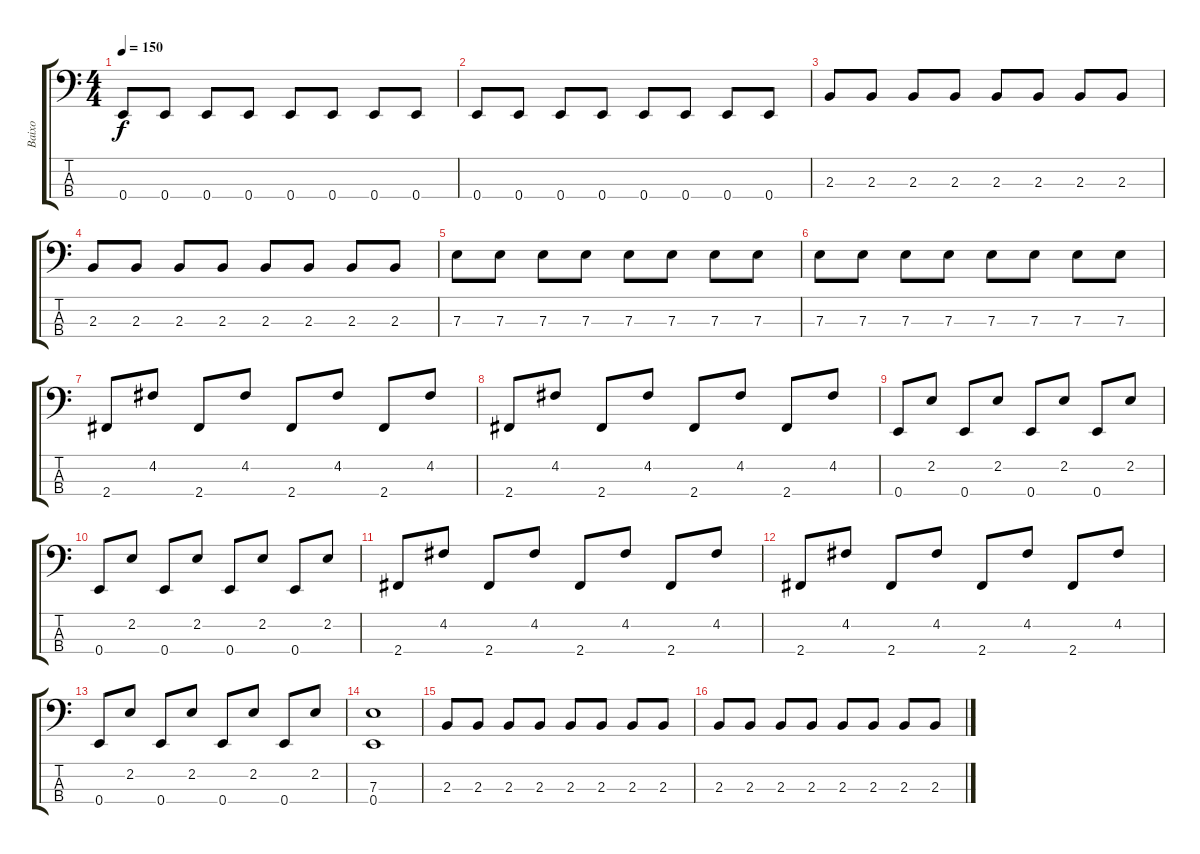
\track ("Baixo" "Baixo") {instrument electricbassfinger}
\staff {score tabs}
\tuning (G2 D2 A1 E1) {hide}
\ts (4 4)
\tempo 150
\clef f4
\ks c
0.4.8{dy f} 0.4.8 0.4.8 0.4.8 0.4.8 0.4.8 0.4.8 0.4.8 |
0.4.8 0.4.8 0.4.8 0.4.8 0.4.8 0.4.8 0.4.8 0.4.8 |
2.3.8 2.3.8 2.3.8 2.3.8 2.3.8 2.3.8 2.3.8 2.3.8 |
2.3.8 2.3.8 2.3.8 2.3.8 2.3.8 2.3.8 2.3.8 2.3.8 |
7.3.8 7.3.8 7.3.8 7.3.8 7.3.8 7.3.8 7.3.8 7.3.8 |
7.3.8 7.3.8 7.3.8 7.3.8 7.3.8 7.3.8 7.3.8 7.3.8 |
2.4.8 4.2.8 2.4.8 4.2.8 2.4.8 4.2.8 2.4.8 4.2.8 |
2.4.8 4.2.8 2.4.8 4.2.8 2.4.8 4.2.8 2.4.8 4.2.8 |
0.4.8 2.2.8 0.4.8 2.2.8 0.4.8 2.2.8 0.4.8 2.2.8 |
0.4.8 2.2.8 0.4.8 2.2.8 0.4.8 2.2.8 0.4.8 2.2.8 |
2.4.8 4.2.8 2.4.8 4.2.8 2.4.8 4.2.8 2.4.8 4.2.8 |
2.4.8 4.2.8 2.4.8 4.2.8 2.4.8 4.2.8 2.4.8 4.2.8 |
0.4.8 2.2.8 0.4.8 2.2.8 0.4.8 2.2.8 0.4.8 2.2.8 |
(7.3 0.4).1 |
2.3.8 2.3.8 2.3.8 2.3.8 2.3.8 2.3.8 2.3.8 2.3.8 |
2.3.8 2.3.8 2.3.8 2.3.8 2.3.8 2.3.8 2.3.8 2.3.8
